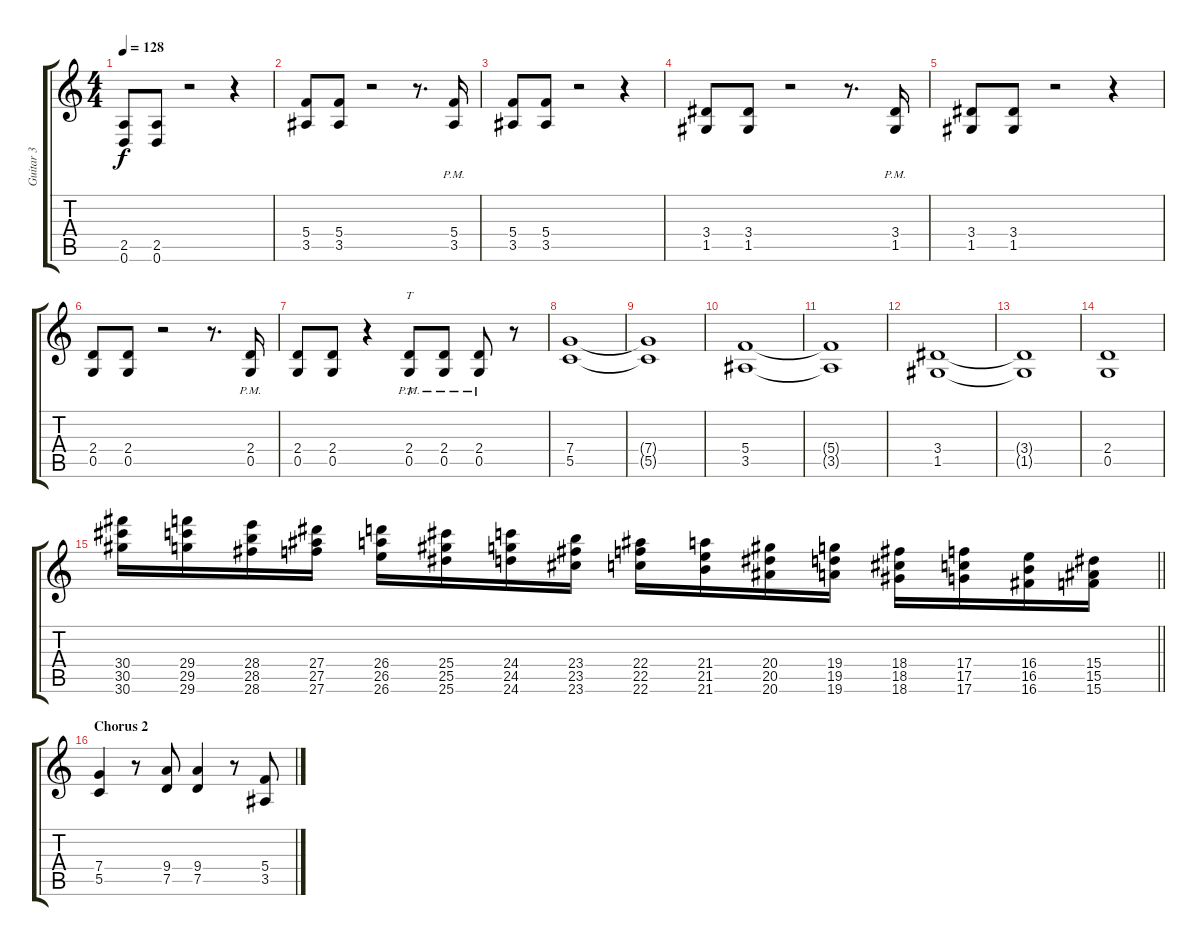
\track ("Guitar 3" "Guitar 3") {instrument distortionguitar}
\staff {score tabs}
\tuning (D4 A3 F3 C3 G2 D2) {hide}
\ts (4 4)
\tempo 128
\clef g2
\ks c
(2.5 0.6).8{dy f} (2.5 0.6).8 r.2 r.4 |
(5.4 3.5).8 (5.4 3.5).8 r.2 r.8{d} (5.4{pm} 3.5{pm}).16 |
(5.4 3.5).8 (5.4 3.5).8 r.2 r.4 |
(3.4 1.5).8 (3.4 1.5).8 r.2 r.8{d} (3.4{pm} 1.5{pm}).16 |
(3.4 1.5).8 (3.4 1.5).8 r.2 r.4 |
(2.4 0.5).8 (2.4 0.5).8 r.2 r.8{d} (2.4{pm} 0.5{pm}).16 |
(2.4 0.5).8 (2.4 0.5).8 r.4 (2.4{pm} 0.5{pm}).8{tt} (2.4{pm} 0.5{pm}).8 (2.4{pm} 0.5{pm}).8 r.8 |
(7.4 5.5).1 |
(7.4{t} 5.5{t}).1 |
(5.4 3.5).1 |
(5.4{t} 3.5{t}).1 |
(3.4 1.5).1 |
(3.4{t} 1.5{t}).1 |
(2.4 0.5).1 |
\barLineRight lightlight
(30.4 30.5 30.6).16{instrument guitarfretnoise} (29.4 29.5 29.6).16 (28.4 28.5 28.6).16 (27.4 27.5 27.6).16 (26.4 26.5 26.6).16 (25.4 25.5 25.6).16 (24.4 24.5 24.6).16 (23.4 23.5 23.6).16 (22.4 22.5 22.6).16 (21.4 21.5 21.6).16 (20.4 20.5 20.6).16 (19.4 19.5 19.6).16 (18.4 18.5 18.6).16 (17.4 17.5 17.6).16 (16.4 16.5 16.6).16 (15.4 15.5 15.6).16 |
\section ("" "Chorus 2")
(7.4 5.5).4{instrument distortionguitar} r.8 (9.4 7.5).8 (9.4 7.5).4 r.8 (5.4 3.5).8
